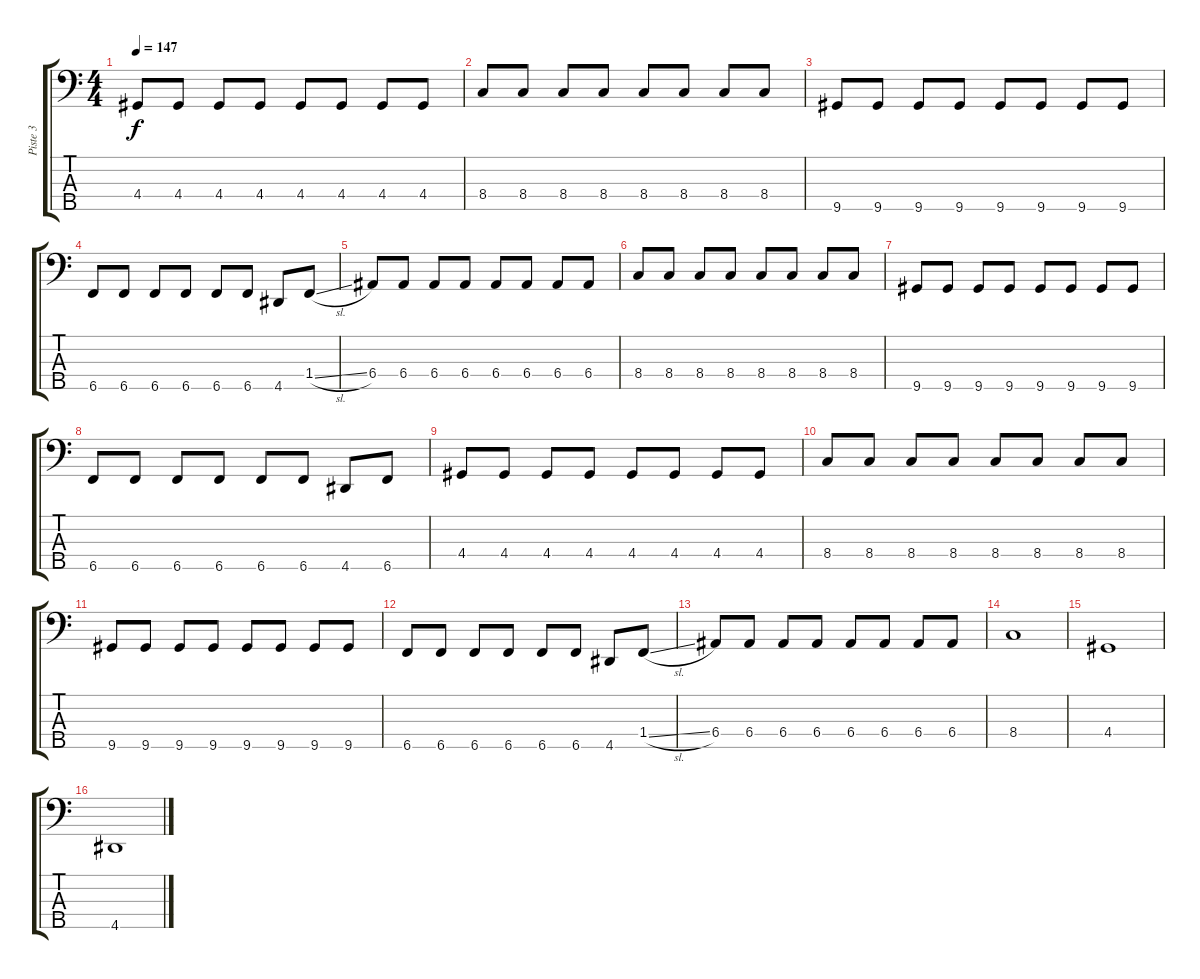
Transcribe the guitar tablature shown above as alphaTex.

\track ("Piste 3" "Piste 3") {instrument electricbassfinger}
\staff {score tabs}
\tuning (G2 D2 A1 E1 B0) {hide}
\ts (4 4)
\tempo 147
\clef f4
\ks c
4.4.8{dy f} 4.4.8 4.4.8 4.4.8 4.4.8 4.4.8 4.4.8 4.4.8 |
8.4.8 8.4.8 8.4.8 8.4.8 8.4.8 8.4.8 8.4.8 8.4.8 |
9.5.8 9.5.8 9.5.8 9.5.8 9.5.8 9.5.8 9.5.8 9.5.8 |
6.5.8 6.5.8 6.5.8 6.5.8 6.5.8 6.5.8 4.5.8 1.4{sl}.8 |
6.4.8 6.4.8 6.4.8 6.4.8 6.4.8 6.4.8 6.4.8 6.4.8 |
8.4.8 8.4.8 8.4.8 8.4.8 8.4.8 8.4.8 8.4.8 8.4.8 |
9.5.8 9.5.8 9.5.8 9.5.8 9.5.8 9.5.8 9.5.8 9.5.8 |
6.5.8 6.5.8 6.5.8 6.5.8 6.5.8 6.5.8 4.5.8 6.5.8 |
4.4.8 4.4.8 4.4.8 4.4.8 4.4.8 4.4.8 4.4.8 4.4.8 |
8.4.8 8.4.8 8.4.8 8.4.8 8.4.8 8.4.8 8.4.8 8.4.8 |
9.5.8 9.5.8 9.5.8 9.5.8 9.5.8 9.5.8 9.5.8 9.5.8 |
6.5.8 6.5.8 6.5.8 6.5.8 6.5.8 6.5.8 4.5.8 1.4{sl}.8 |
6.4.8 6.4.8 6.4.8 6.4.8 6.4.8 6.4.8 6.4.8 6.4.8 |
8.4.1 |
4.4.1 |
4.5.1
